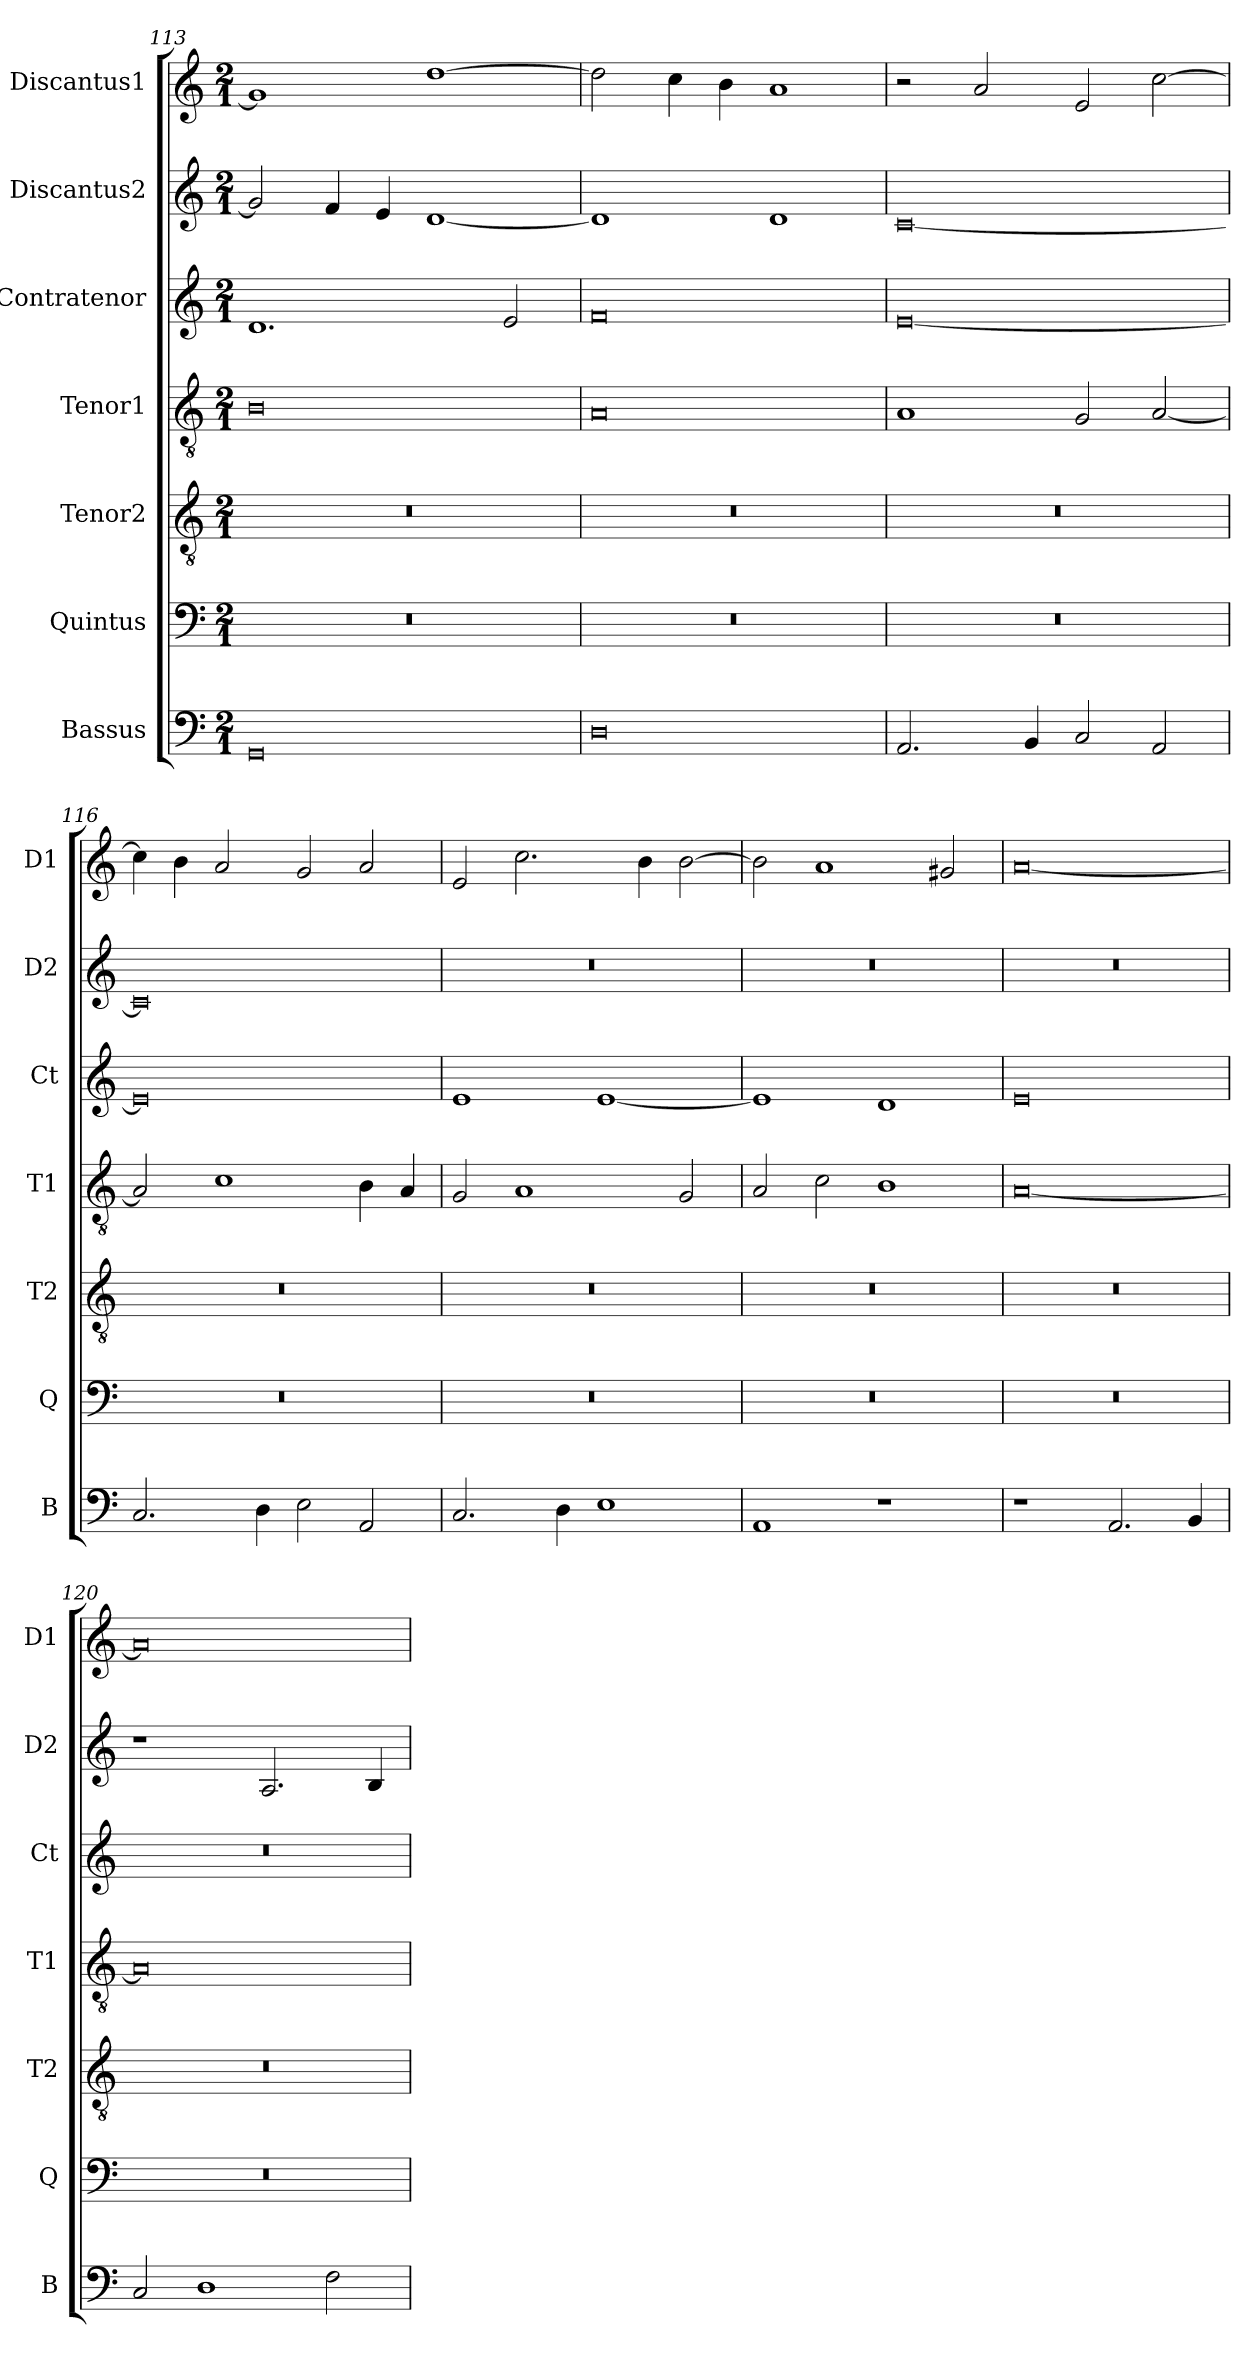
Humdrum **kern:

**kern	**kern	**kern	**kern	**kern	**kern	**kern
*part7	*part6	*part5	*part4	*part3	*part2	*part1
*staff7	*staff6	*staff5	*staff4	*staff3	*staff2	*staff1
*I"Bassus	*I"Quintus	*I"Tenor2	*I"Tenor1	*I"Contratenor	*I"Discantus2	*I"Discantus1
*I'B	*I'Q	*I'T2	*I'T1	*I'Ct	*I'D2	*I'D1
*clefF4	*clefF4	*clefGv2	*clefGv2	*clefG2	*clefG2	*clefG2
*k[]	*k[]	*k[]	*k[]	*k[]	*k[]	*k[]
*M2/1	*M2/1	*M2/1	*M2/1	*M2/1	*M2/1	*M2/1
=113	=113	=113	=113	=113	=113	=113
0GG	0r	0r	0B	1.d	2g/]	1g]
.	.	.	.	.	4f/	.
.	.	.	.	.	4e/	.
.	.	.	.	.	[1d	[1dd
.	.	.	.	2e/	.	.
=114	=114	=114	=114	=114	=114	=114
0D	0r	0r	0A	0f	1d]	2dd\]
.	.	.	.	.	.	4cc\
.	.	.	.	.	.	4b\
.	.	.	.	.	1d	1a
=115	=115	=115	=115	=115	=115	=115
2.AA/	0r	0r	1A	[0e	[0c	2r
.	.	.	.	.	.	2a/
4BB/	.	.	.	.	.	.
2C/	.	.	2G/	.	.	2e/
2AA/	.	.	[2A/	.	.	[2cc\
=116	=116	=116	=116	=116	=116	=116
2.C/	0r	0r	2A/]	0e]	0c]	4cc\]
.	.	.	.	.	.	4b\
.	.	.	1c	.	.	2a/
4D\	.	.	.	.	.	.
2E\	.	.	.	.	.	2g/
2AA/	.	.	4B\	.	.	2a/
.	.	.	4A/	.	.	.
=117	=117	=117	=117	=117	=117	=117
2.C/	0r	0r	2G/	1e	0r	2e/
.	.	.	1A	.	.	2.cc\
4D\	.	.	.	.	.	.
1E	.	.	.	[1e	.	.
.	.	.	.	.	.	4b\
.	.	.	2G/	.	.	[2b\
=118	=118	=118	=118	=118	=118	=118
1AA	0r	0r	2A/	1e]	0r	2b\]
.	.	.	2c\	.	.	1a
1r	.	.	1B	1d	.	.
.	.	.	.	.	.	2g#X/
=119	=119	=119	=119	=119	=119	=119
1r	0r	0r	[0A	0e	0r	[0a
2.AA/	.	.	.	.	.	.
4BB/	.	.	.	.	.	.
=120	=120	=120	=120	=120	=120	=120
2C/	0r	0r	0A]	0r	1r	0a]
1D	.	.	.	.	.	.
.	.	.	.	.	2.A/	.
2F\	.	.	.	.	.	.
.	.	.	.	.	4B/	.
=	=	=	=	=	=	=
*-	*-	*-	*-	*-	*-	*-
